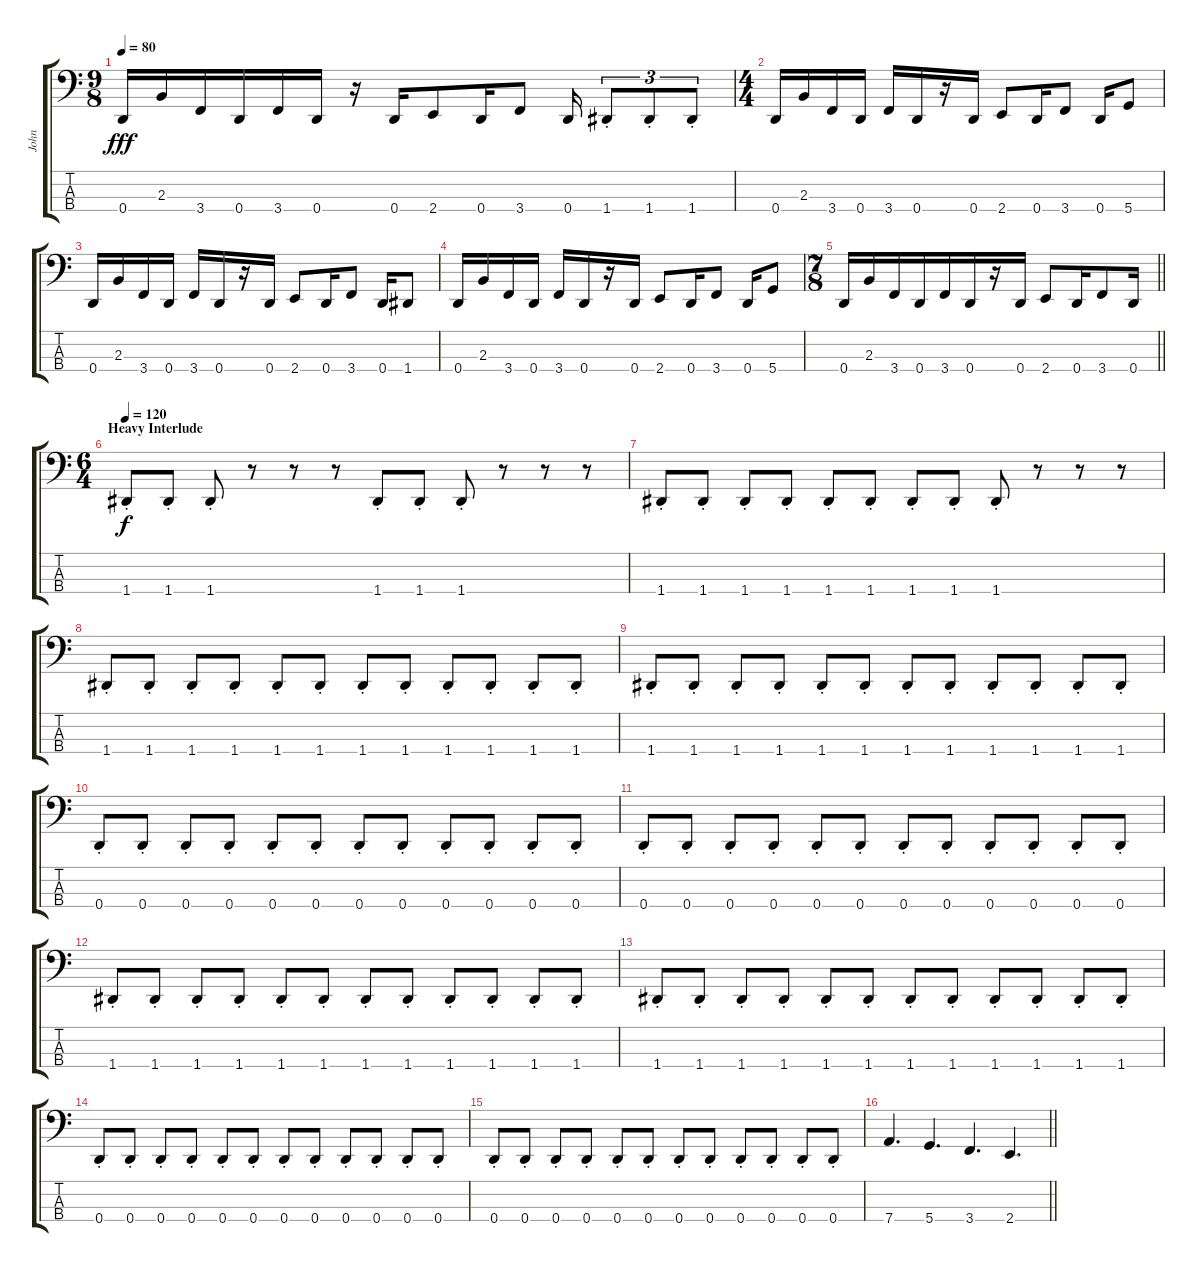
\track ("John" "John") {instrument electricbassfinger}
\staff {score tabs}
\tuning (G2 D2 A1 D1) {hide}
\ts (9 8)
\tempo 80
\clef f4
\ks c
0.4.16{dy fff} 2.3.16 3.4.16 0.4.16 3.4.16 0.4.16 r.16 0.4.16 2.4.8 0.4.16 3.4.8 0.4.16 1.4{st}.8{tu (3 2)} 1.4{st}.8{tu (3 2)} 1.4{st}.8{tu (3 2)} |
\ts (4 4)
0.4.16 2.3.16 3.4.16 0.4.16 3.4.16 0.4.16 r.16 0.4.16 2.4.8 0.4.16 3.4.8 0.4.16 5.4.8 |
0.4.16 2.3.16 3.4.16 0.4.16 3.4.16 0.4.16 r.16 0.4.16 2.4.8 0.4.16 3.4.8 0.4.16 1.4.8 |
0.4.16 2.3.16 3.4.16 0.4.16 3.4.16 0.4.16 r.16 0.4.16 2.4.8 0.4.16 3.4.8 0.4.16 5.4.8 |
\ts (7 8)
\barLineRight lightlight
0.4.16 2.3.16 3.4.16 0.4.16 3.4.16 0.4.16 r.16 0.4.16 2.4.8 0.4.16 3.4.8 0.4.16 |
\ts (6 4)
\section ("" "Heavy Interlude")
\tempo 120
1.4{st}.8{dy f} 1.4{st}.8 1.4{st}.8 r.8 r.8 r.8 1.4{st}.8 1.4{st}.8 1.4{st}.8 r.8 r.8 r.8 |
1.4{st}.8 1.4{st}.8 1.4{st}.8 1.4{st}.8 1.4{st}.8 1.4{st}.8 1.4{st}.8 1.4{st}.8 1.4{st}.8 r.8 r.8 r.8 |
1.4{st}.8 1.4{st}.8 1.4{st}.8 1.4{st}.8 1.4{st}.8 1.4{st}.8 1.4{st}.8 1.4{st}.8 1.4{st}.8 1.4{st}.8 1.4{st}.8 1.4{st}.8 |
1.4{st}.8 1.4{st}.8 1.4{st}.8 1.4{st}.8 1.4{st}.8 1.4{st}.8 1.4{st}.8 1.4{st}.8 1.4{st}.8 1.4{st}.8 1.4{st}.8 1.4{st}.8 |
0.4{st}.8 0.4{st}.8 0.4{st}.8 0.4{st}.8 0.4{st}.8 0.4{st}.8 0.4{st}.8 0.4{st}.8 0.4{st}.8 0.4{st}.8 0.4{st}.8 0.4{st}.8 |
0.4{st}.8 0.4{st}.8 0.4{st}.8 0.4{st}.8 0.4{st}.8 0.4{st}.8 0.4{st}.8 0.4{st}.8 0.4{st}.8 0.4{st}.8 0.4{st}.8 0.4{st}.8 |
1.4{st}.8 1.4{st}.8 1.4{st}.8 1.4{st}.8 1.4{st}.8 1.4{st}.8 1.4{st}.8 1.4{st}.8 1.4{st}.8 1.4{st}.8 1.4{st}.8 1.4{st}.8 |
1.4{st}.8 1.4{st}.8 1.4{st}.8 1.4{st}.8 1.4{st}.8 1.4{st}.8 1.4{st}.8 1.4{st}.8 1.4{st}.8 1.4{st}.8 1.4{st}.8 1.4{st}.8 |
0.4{st}.8 0.4{st}.8 0.4{st}.8 0.4{st}.8 0.4{st}.8 0.4{st}.8 0.4{st}.8 0.4{st}.8 0.4{st}.8 0.4{st}.8 0.4{st}.8 0.4{st}.8 |
0.4{st}.8 0.4{st}.8 0.4{st}.8 0.4{st}.8 0.4{st}.8 0.4{st}.8 0.4{st}.8 0.4{st}.8 0.4{st}.8 0.4{st}.8 0.4{st}.8 0.4{st}.8 |
\barLineRight lightlight
7.4.4{d} 5.4.4{d} 3.4.4{d} 2.4.4{d}
